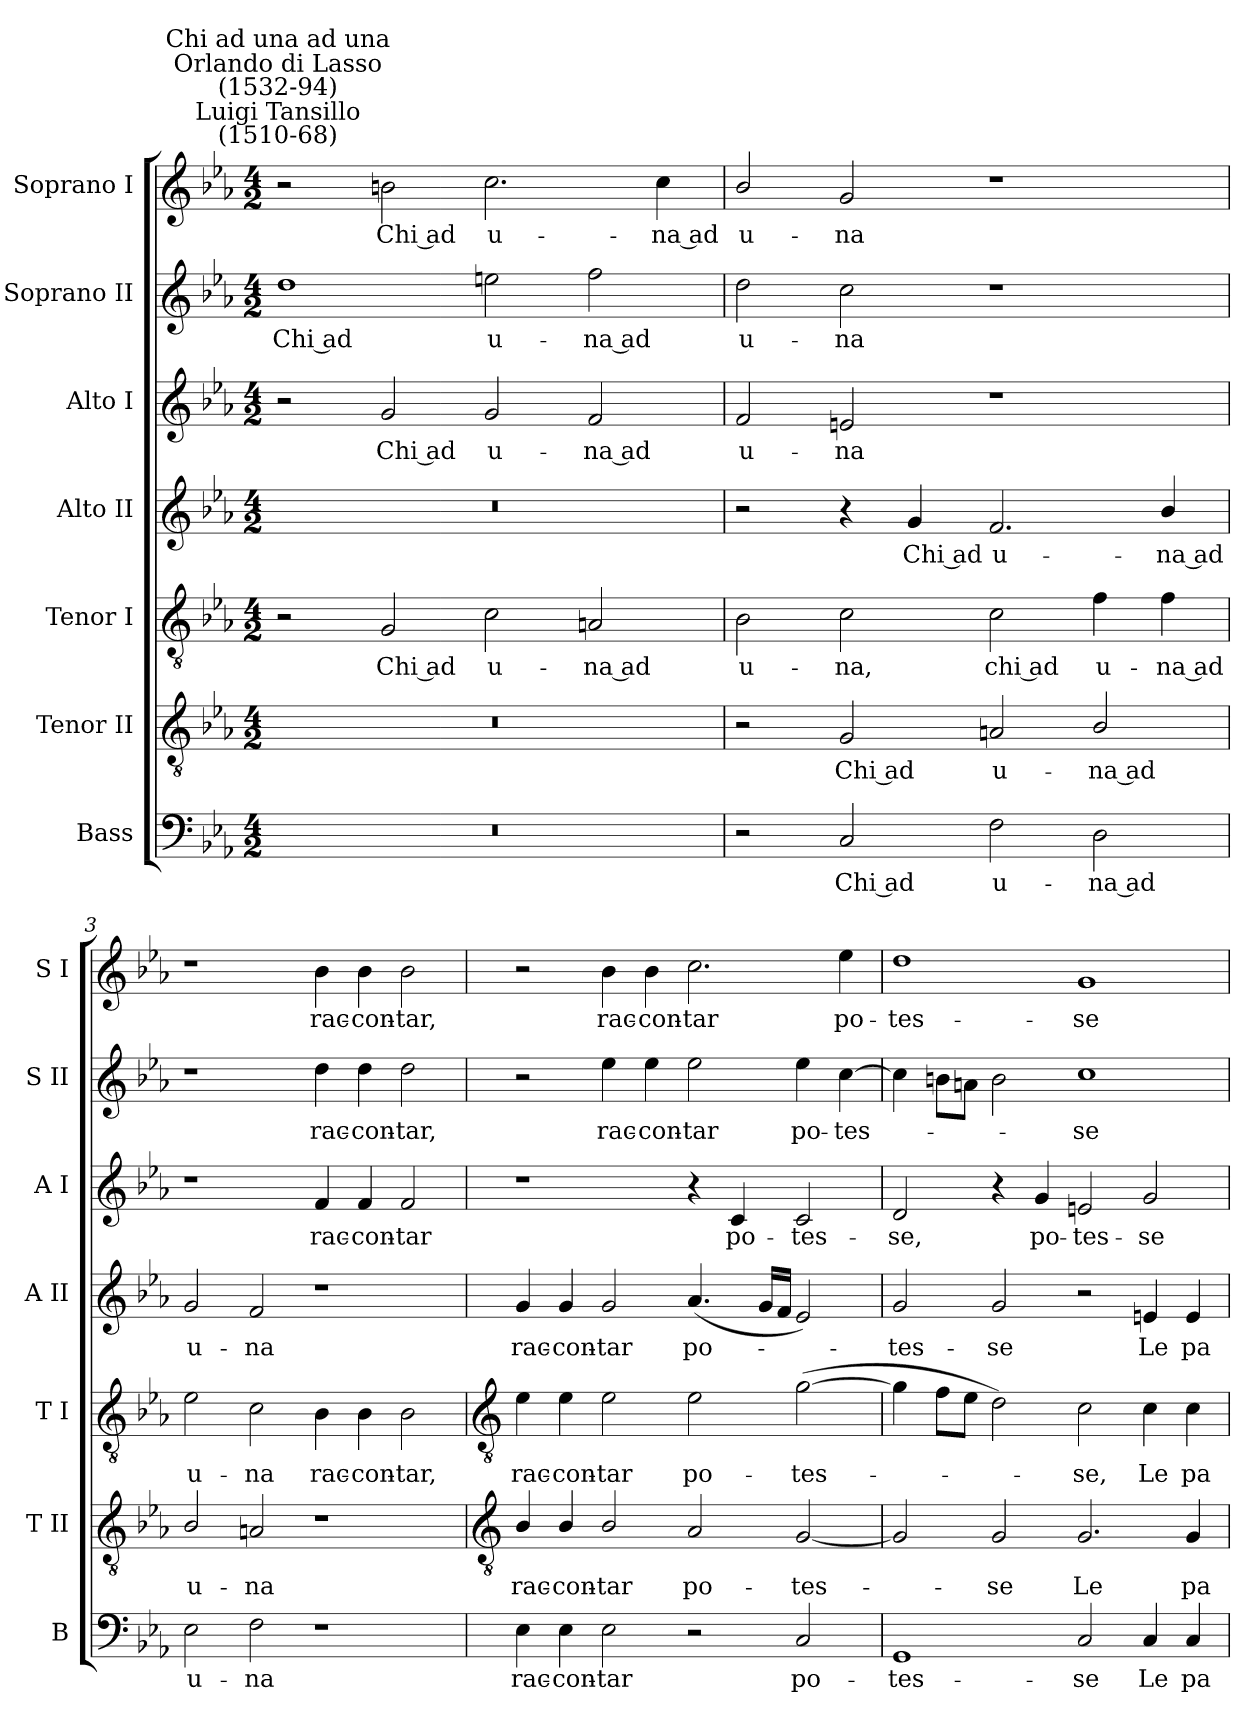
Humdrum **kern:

**kern	**text	**kern	**text	**kern	**text	**kern	**text	**kern	**text	**kern	**text	**kern	**text
*part7	*part7	*part6	*part6	*part5	*part5	*part4	*part4	*part3	*part3	*part2	*part2	*part1	*part1
*staff7	*staff7	*staff6	*staff6	*staff5	*staff5	*staff4	*staff4	*staff3	*staff3	*staff2	*staff2	*staff1	*staff1
*I"Bass	*	*I"Tenor II	*	*I"Tenor I	*	*I"Alto II	*	*I"Alto I	*	*I"Soprano II	*	*I"Soprano I	*
*I'B	*	*I'T II	*	*I'T I	*	*I'A II	*	*I'A I	*	*I'S II	*	*I'S I	*
*clefF4	*	*clefGv2	*	*clefGv2	*	*clefG2	*	*clefG2	*	*clefG2	*	*clefG2	*
*k[b-e-a-]	*	*k[b-e-a-]	*	*k[b-e-a-]	*	*k[b-e-a-]	*	*k[b-e-a-]	*	*k[b-e-a-]	*	*k[b-e-a-]	*
*E-:	*	*E-:	*	*E-:	*	*E-:	*	*E-:	*	*E-:	*	*E-:	*
*M4/2	*	*M4/2	*	*M4/2	*	*M4/2	*	*M4/2	*	*M4/2	*	*M4/2	*
=1	=1	=1	=1	=1	=1	=1	=1	=1	=1	=1	=1	=1	=1
!	!	!	!	!	!	!	!	!	!	!	!	!LO:TX:a:cj:t=Luigi Tansillo\n(1510-68)	!
!	!	!	!	!	!	!	!	!	!	!	!	!LO:TX:a:cj:t=Orlando di Lasso\n(1532-94)	!
!	!	!	!	!	!	!	!	!	!	!	!	!LO:TX:a:cj:t=Chi ad una ad una	!
!	!	!	!	!	!	!	!	!	!	!	!LO:LY:b	!	!
0r	.	0r	.	2r	.	0r	.	2r	.	1dd	Chi ad	2r	.
!	!	!	!	!	!LO:LY:b	!	!	!	!LO:LY:b	!	!	!	!LO:LY:b
.	.	.	.	2G	Chi ad	.	.	2g	Chi ad	.	.	2bn	Chi ad
!	!	!	!	!	!LO:LY:b	!	!	!	!LO:LY:b	!	!LO:LY:b	!	!LO:LY:b
.	.	.	.	2c	u-	.	.	2g	u-	2een	u-	2.cc	u-
!	!	!	!	!	!LO:LY:b	!	!	!	!LO:LY:b	!	!LO:LY:b	!	!
.	.	.	.	2An	-na ad	.	.	2f	-na ad	2ff	-na ad	.	.
!	!	!	!	!	!	!	!	!	!	!	!	!	!LO:LY:b
.	.	.	.	.	.	.	.	.	.	.	.	4cc	-na ad
=2	=2	=2	=2	=2	=2	=2	=2	=2	=2	=2	=2	=2	=2
!	!	!	!	!	!LO:LY:b	!	!	!	!LO:LY:b	!	!LO:LY:b	!	!LO:LY:b
2r	.	2r	.	2B-	u-	2r	.	2f	u-	2dd	u-	2b-/	u-
!	!LO:LY:b	!	!LO:LY:b	!	!LO:LY:b	!	!	!	!LO:LY:b	!	!LO:LY:b	!	!LO:LY:b
2C	Chi ad	2G	Chi ad	2c	-na,	4r	.	2en	-na	2cc	-na	2g	-na
!	!	!	!	!	!	!	!LO:LY:b	!	!	!	!	!	!
.	.	.	.	.	.	4g	Chi ad	.	.	.	.	.	.
!	!LO:LY:b	!	!LO:LY:b	!	!LO:LY:b	!	!LO:LY:b	!	!	!	!	!	!
2F	u-	2An	u-	2c	chi ad	2.f	u-	1r	.	1r	.	1r	.
!	!LO:LY:b	!	!LO:LY:b	!	!LO:LY:b	!	!	!	!	!	!	!	!
2D	-na ad	2B-/	-na ad	4f	u-	.	.	.	.	.	.	.	.
!	!	!	!	!	!LO:LY:b	!	!LO:LY:b	!	!	!	!	!	!
.	.	.	.	4f	-na ad	4b-/	-na ad	.	.	.	.	.	.
=3	=3	=3	=3	=3	=3	=3	=3	=3	=3	=3	=3	=3	=3
!	!LO:LY:b	!	!LO:LY:b	!	!LO:LY:b	!	!LO:LY:b	!	!	!	!	!	!
2E-	u-	2B-/	u-	2e-	u-	2g	u-	1r	.	1r	.	1r	.
!	!LO:LY:b	!	!LO:LY:b	!	!LO:LY:b	!	!LO:LY:b	!	!	!	!	!	!
2F	-na	2An	-na	2c	-na	2f	-na	.	.	.	.	.	.
!	!	!	!	!	!LO:LY:b	!	!	!	!LO:LY:b	!	!LO:LY:b	!	!LO:LY:b
1r	.	1r	.	4B-	rac-	1r	.	4f	rac-	4dd	rac-	4b-	rac-
!	!	!	!	!	!LO:LY:b	!	!	!	!LO:LY:b	!	!LO:LY:b	!	!LO:LY:b
.	.	.	.	4B-	-con-	.	.	4f	-con-	4dd	-con-	4b-	-con-
!	!	!	!	!	!LO:LY:b	!	!	!	!LO:LY:b	!	!LO:LY:b	!	!LO:LY:b
.	.	.	.	2B-	-tar,	.	.	2f	-tar	2dd	-tar,	2b-	-tar,
!!LO:LB:g=z
=4	=4	=4	=4	=4	=4	=4	=4	=4	=4	=4	=4	=4	=4
*	*	*clefGv2	*	*clefGv2	*	*	*	*	*	*	*	*	*
!	!LO:LY:b	!	!LO:LY:b	!	!LO:LY:b	!	!LO:LY:b	!	!	!	!	!	!
4E-	rac-	4B-/	rac-	4e-	rac-	4g	rac-	1r	.	2r	.	2r	.
!	!LO:LY:b	!	!LO:LY:b	!	!LO:LY:b	!	!LO:LY:b	!	!	!	!	!	!
4E-	-con-	4B-/	-con-	4e-	-con-	4g	-con-	.	.	.	.	.	.
!	!LO:LY:b	!	!LO:LY:b	!	!LO:LY:b	!	!LO:LY:b	!	!	!	!LO:LY:b	!	!LO:LY:b
2E-	-tar	2B-/	-tar	2e-	-tar	2g	-tar	.	.	4ee-	rac-	4b-	rac-
!	!	!	!	!	!	!	!	!	!	!	!LO:LY:b	!	!LO:LY:b
.	.	.	.	.	.	.	.	.	.	4ee-	-con-	4b-	-con-
!	!	!	!LO:LY:b	!	!LO:LY:b	!	!LO:LY:b	!	!	!	!LO:LY:b	!	!LO:LY:b
2r	.	2A-	po-	2e-	po-	(<4.a-	po-	4r	.	2ee-	-tar	2.cc	-tar
!	!	!	!	!	!	!	!	!	!LO:LY:b	!	!	!	!
.	.	.	.	.	.	.	.	4c	po-	.	.	.	.
.	.	.	.	.	.	16gLL	.	.	.	.	.	.	.
.	.	.	.	.	.	16fJJ	.	.	.	.	.	.	.
!	!LO:LY:b	!	!LO:LY:b	!	!LO:LY:b	!	!	!	!LO:LY:b	!	!LO:LY:b	!	!
2C	po-	[2G	-tes-	(>[2g	-tes-	2e-)	.	2c	-tes-	4ee-	po-	.	.
!	!	!	!	!	!	!	!	!	!	!	!LO:LY:b	!	!LO:LY:b
.	.	.	.	.	.	.	.	.	.	[4cc	-tes-	4ee-	po-
=5	=5	=5	=5	=5	=5	=5	=5	=5	=5	=5	=5	=5	=5
!	!LO:LY:b	!	!	!	!	!	!LO:LY:b	!	!LO:LY:b	!	!	!	!LO:LY:b
1GG	-tes-	2G]	.	4g]	.	2g	tes-	2d	-se,	4cc]	.	1dd	-tes-
.	.	.	.	8fL	.	.	.	.	.	8bn\L	.	.	.
.	.	.	.	8e-J	.	.	.	.	.	8an\J	.	.	.
!	!	!	!LO:LY:b	!	!	!	!LO:LY:b	!	!	!	!	!	!
.	.	2G	se	2d)	.	2g	-se	4r	.	2b	.	.	.
!	!	!	!	!	!	!	!	!	!LO:LY:b	!	!	!	!
.	.	.	.	.	.	.	.	4g	po-	.	.	.	.
!	!LO:LY:b	!	!LO:LY:b	!	!LO:LY:b	!	!	!	!LO:LY:b	!	!LO:LY:b	!	!LO:LY:b
2C	-se	2.G	Le	2c	se,	2r	.	2en	-tes-	1cc	se	1g	-se
!	!LO:LY:b	!	!	!	!LO:LY:b	!	!LO:LY:b	!	!LO:LY:b	!	!	!	!
4C	Le	.	.	4c	Le	4en	Le	2g	-se	.	.	.	.
!	!LO:LY:b	!	!LO:LY:b	!	!LO:LY:b	!	!LO:LY:b	!	!	!	!	!	!
4C	pa-	4G	pa-	4c	pa-	4e	pa-	.	.	.	.	.	.
=	=	=	=	=	=	=	=	=	=	=	=	=	=
*-	*-	*-	*-	*-	*-	*-	*-	*-	*-	*-	*-	*-	*-
